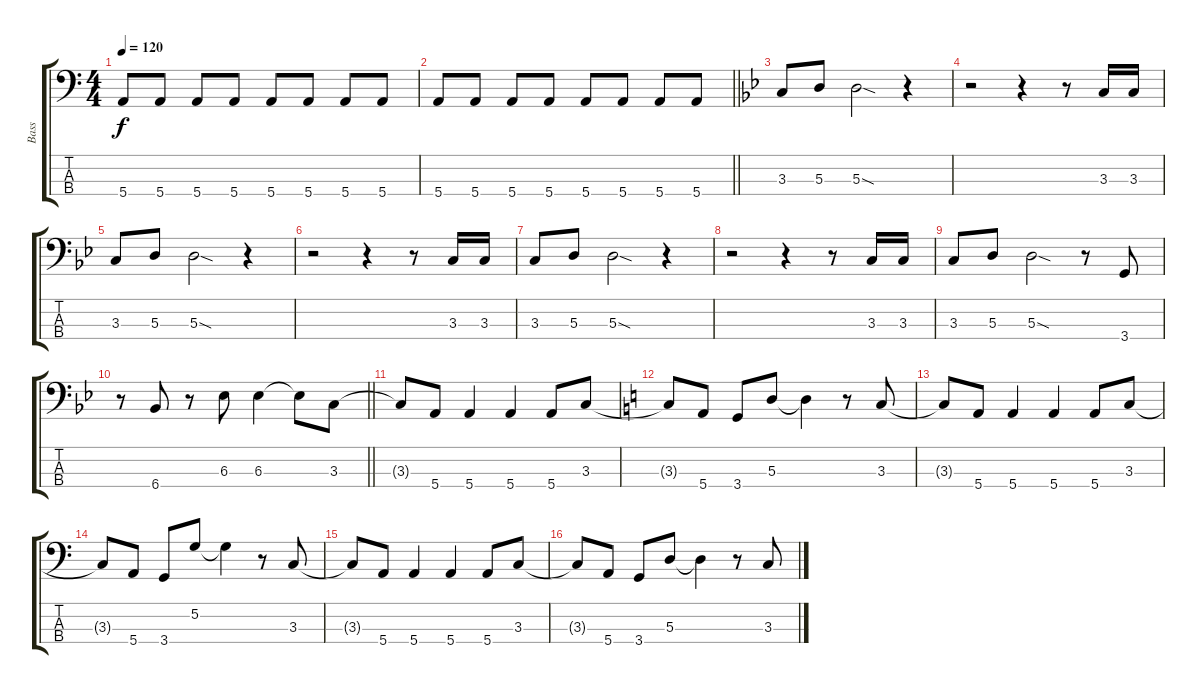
\track ("Bass" "Bass") {instrument electricbassfinger}
\staff {score tabs}
\tuning (G2 D2 A1 E1) {hide}
\ts (4 4)
\tempo 120
\clef f4
\ks c
5.4.8{dy f} 5.4.8 5.4.8 5.4.8 5.4.8 5.4.8 5.4.8 5.4.8 |
\barLineRight lightlight
5.4.8 5.4.8 5.4.8 5.4.8 5.4.8 5.4.8 5.4.8 5.4.8 |
\ks bb
3.3.8 5.3.8 5.3{sod}.2 r.4 |
r.2 r.4 r.8 3.3.16 3.3.16 |
3.3.8 5.3.8 5.3{sod}.2 r.4 |
r.2 r.4 r.8 3.3.16 3.3.16 |
3.3.8 5.3.8 5.3{sod}.2 r.4 |
r.2 r.4 r.8 3.3.16 3.3.16 |
3.3.8 5.3.8 5.3{sod}.2 r.8 3.4.8 |
\barLineRight lightlight
r.8 6.4.8 r.8 6.3.8 6.3.4 6.3{t}.8 3.3.8 |
3.3{t}.8 5.4.8 5.4.4 5.4.4 5.4.8 3.3.8 |
\ks c
3.3{t}.8 5.4.8 3.4.8 5.3.8 5.3{t}.4 r.8 3.3.8 |
3.3{t}.8 5.4.8 5.4.4 5.4.4 5.4.8 3.3.8 |
3.3{t}.8 5.4.8 3.4.8 5.2.8 5.2{t}.4 r.8 3.3.8 |
3.3{t}.8 5.4.8 5.4.4 5.4.4 5.4.8 3.3.8 |
3.3{t}.8 5.4.8 3.4.8 5.3.8 5.3{t}.4 r.8 3.3.8
